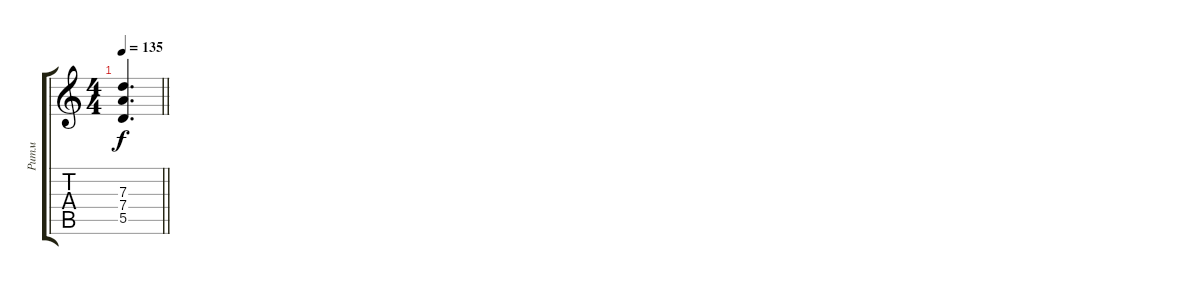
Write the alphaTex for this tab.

\track ("Ритм" "Ритм") {instrument distortionguitar}
\staff {score tabs}
\tuning (E4 B3 G3 D3 A2 E2) {hide}
\ts (4 4)
\tempo 135
\clef g2
\barLineRight lightlight
\ks c
(7.3 7.4 5.5).4{d dy f}
